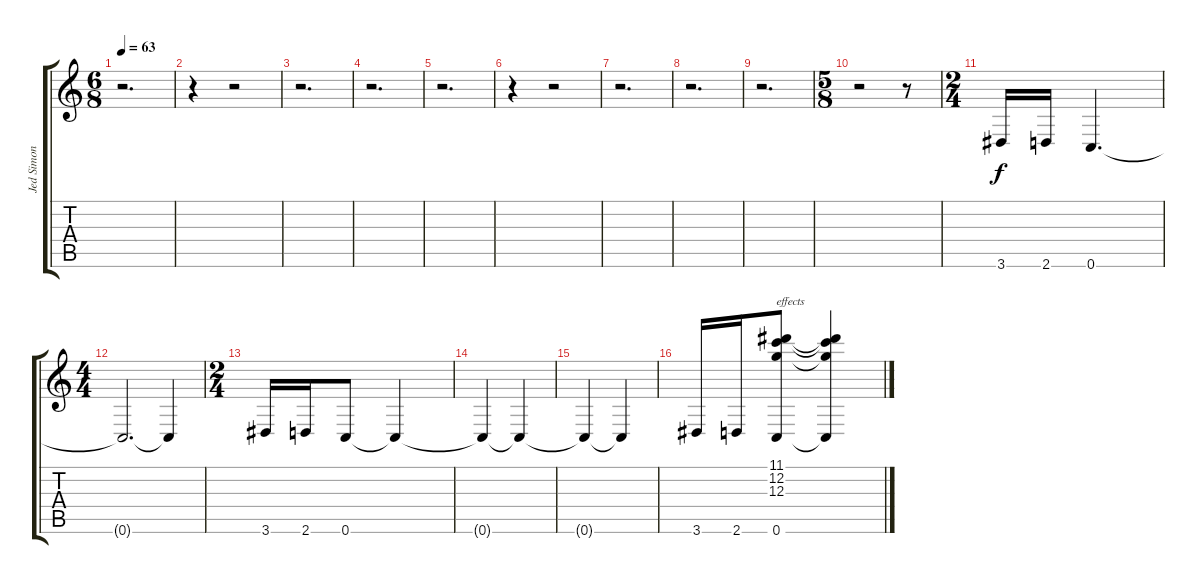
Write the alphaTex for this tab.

\track ("Jed Simon" "Jed Simon") {instrument distortionguitar}
\staff {score tabs}
\tuning (E4 C4 G3 C3 G2 C2) {hide}
\ts (6 8)
\tempo 63
\clef g2
\ks c
r.2{d dy f} |
r.4 r.2 |
r.2{d} |
r.2{d} |
r.2{d} |
r.4 r.2 |
r.2{d} |
r.2{d} |
r.2{d} |
\ts (5 8)
r.2 r.8 |
\ts (2 4)
3.6.16 2.6.16 0.6.4{d} |
\ts (4 4)
0.6{t}.2{d} 0.6{t}.4 |
\ts (2 4)
3.6.16 2.6.16 0.6.8 0.6{t}.4 |
0.6{t}.4 0.6{t}.4 |
0.6{t}.4 0.6{t}.4 |
3.6.16 2.6.16 (11.1 12.2 12.3 0.6).8{txt "effects"} (11.1{t} 12.2{t} 12.3{t} 0.6{t}).4
